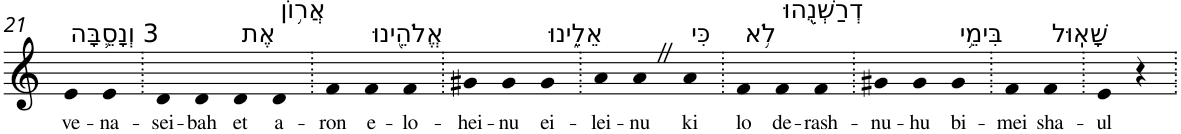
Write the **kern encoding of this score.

**kern	**text
*part1	*part1
*staff1	*staff1
*I"Piano	*
*I'Pno	*
!!LO:PB:g=z
*clefG2	*
*k[]	*
=21	=21
!LO:TX:a:t=3 וְנָסֵ֛בָּה	!
!	!LO:LY:b
4e	ve-
!	!LO:LY:b
4e	-na-
=22.	=22.
!	!LO:LY:b
4d	-sei-
!	!LO:LY:b
4d	-bah
!LO:TX:a:t=אֶת	!
!	!LO:LY:b
4d	et
!LO:TX:a:t=אֲר֥וֹן	!
!	!LO:LY:b
4d	a-
=23.	=23.
!	!LO:LY:b
4f	-ron
!LO:TX:a:t=אֱלֹהֵ֖ינוּ	!
!	!LO:LY:b
4f	e-
!	!LO:LY:b
4f	-lo-
=24.	=24.
!	!LO:LY:b
4g#X	-hei-
!	!LO:LY:b
4g#	-nu
!LO:TX:a:t=אֵלֵ֑ינוּ	!
!	!LO:LY:b
4g#	ei-
=25.	=25.
!	!LO:LY:b
4a	-lei-
!	!LO:LY:b
4aZ	-nu
!LO:TX:a:t=כִּי	!
!	!LO:LY:b
4a	ki
=26.	=26.
!LO:TX:a:t=לֹ֥א	!
!	!LO:LY:b
4f	lo
!LO:TX:a:t=דְרַשְׁנֻ֖הוּ	!
!	!LO:LY:b
4f	de-
!	!LO:LY:b
4f	-rash-
=27.	=27.
!	!LO:LY:b
4g#X	-nu-
!	!LO:LY:b
4g#	-hu
!LO:TX:a:t=בִּימֵ֥י	!
!	!LO:LY:b
4g#	bi-
=28.	=28.
!	!LO:LY:b
4f	-mei
!LO:TX:a:t=שָׁאֽוּל	!
!	!LO:LY:b
4f	sha-
=29.	=29.
!	!LO:LY:b
4e	-ul
4r	.
=.	=.
*-	*-
